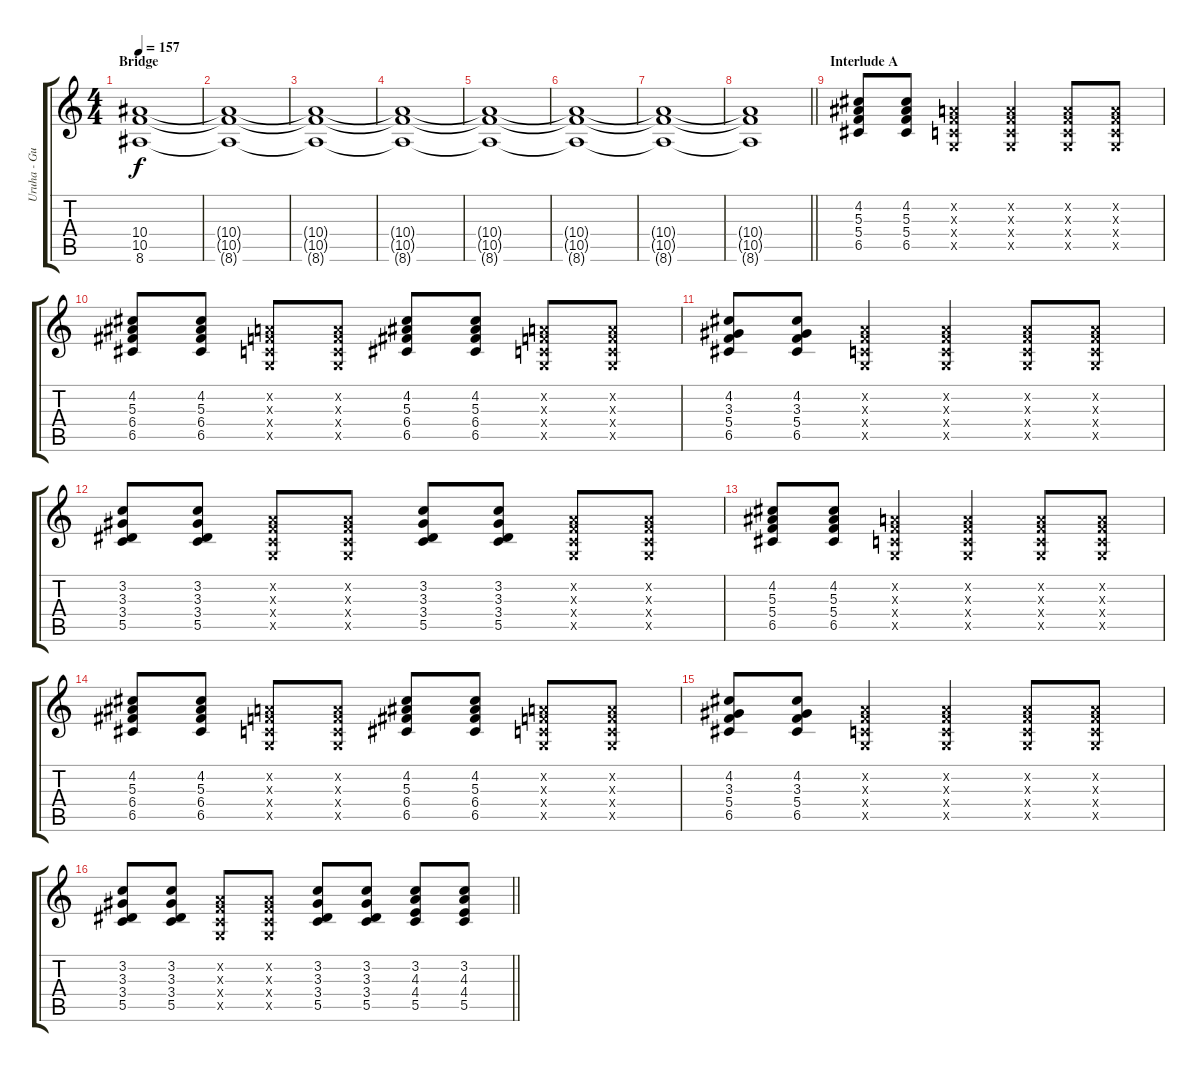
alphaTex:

\track ("Uruha - Guitar 1" "Uruha - Gu") {instrument distortionguitar}
\staff {score tabs}
\tuning (D4 A3 F3 C3 G2 D2) {hide}
\ts (4 4)
\section ("" "Bridge")
\tempo 157
\clef g2
\ks c
(10.4 10.5 8.6).1{dy f instrument distortionguitar} |
(10.4{t} 10.5{t} 8.6{t}).1 |
(10.4{t} 10.5{t} 8.6{t}).1 |
(10.4{t} 10.5{t} 8.6{t}).1 |
(10.4{t} 10.5{t} 8.6{t}).1 |
(10.4{t} 10.5{t} 8.6{t}).1 |
(10.4{t} 10.5{t} 8.6{t}).1 |
\barLineRight lightlight
(10.4{t} 10.5{t} 8.6{t}).1 |
\section ("" "Interlude A")
(4.2 5.3 5.4 6.5).8{instrument overdrivenguitar} (4.2 5.3 5.4 6.5).8 (0.2{x} 0.3{x} 0.4{x} 0.5{x}).4 (0.2{x} 0.3{x} 0.4{x} 0.5{x}).4 (0.2{x} 0.3{x} 0.4{x} 0.5{x}).8 (0.2{x} 0.3{x} 0.4{x} 0.5{x}).8 |
(4.2 5.3 6.4 6.5).8 (4.2 5.3 6.4 6.5).8 (0.2{x} 0.3{x} 0.4{x} 0.5{x}).8 (0.2{x} 0.3{x} 0.4{x} 0.5{x}).8 (4.2 5.3 6.4 6.5).8 (4.2 5.3 6.4 6.5).8 (0.2{x} 0.3{x} 0.4{x} 0.5{x}).8 (0.2{x} 0.3{x} 0.4{x} 0.5{x}).8 |
(4.2 3.3 5.4 6.5).8 (4.2 3.3 5.4 6.5).8 (0.2{x} 0.3{x} 0.4{x} 0.5{x}).4 (0.2{x} 0.3{x} 0.4{x} 0.5{x}).4 (0.2{x} 0.3{x} 0.4{x} 0.5{x}).8 (0.2{x} 0.3{x} 0.4{x} 0.5{x}).8 |
(3.2 3.3 3.4 5.5).8 (3.2 3.3 3.4 5.5).8 (0.2{x} 0.3{x} 0.4{x} 0.5{x}).8 (0.2{x} 0.3{x} 0.4{x} 0.5{x}).8 (3.2 3.3 3.4 5.5).8 (3.2 3.3 3.4 5.5).8 (0.2{x} 0.3{x} 0.4{x} 0.5{x}).8 (0.2{x} 0.3{x} 0.4{x} 0.5{x}).8 |
(4.2 5.3 5.4 6.5).8 (4.2 5.3 5.4 6.5).8 (0.2{x} 0.3{x} 0.4{x} 0.5{x}).4 (0.2{x} 0.3{x} 0.4{x} 0.5{x}).4 (0.2{x} 0.3{x} 0.4{x} 0.5{x}).8 (0.2{x} 0.3{x} 0.4{x} 0.5{x}).8 |
(4.2 5.3 6.4 6.5).8 (4.2 5.3 6.4 6.5).8 (0.2{x} 0.3{x} 0.4{x} 0.5{x}).8 (0.2{x} 0.3{x} 0.4{x} 0.5{x}).8 (4.2 5.3 6.4 6.5).8 (4.2 5.3 6.4 6.5).8 (0.2{x} 0.3{x} 0.4{x} 0.5{x}).8 (0.2{x} 0.3{x} 0.4{x} 0.5{x}).8 |
(4.2 3.3 5.4 6.5).8 (4.2 3.3 5.4 6.5).8 (0.2{x} 0.3{x} 0.4{x} 0.5{x}).4 (0.2{x} 0.3{x} 0.4{x} 0.5{x}).4 (0.2{x} 0.3{x} 0.4{x} 0.5{x}).8 (0.2{x} 0.3{x} 0.4{x} 0.5{x}).8 |
\barLineRight lightlight
(3.2 3.3 3.4 5.5).8 (3.2 3.3 3.4 5.5).8 (0.2{x} 0.3{x} 0.4{x} 0.5{x}).8 (0.2{x} 0.3{x} 0.4{x} 0.5{x}).8 (3.2 3.3 3.4 5.5).8 (3.2 3.3 3.4 5.5).8 (3.2 4.3 4.4 5.5).8 (3.2 4.3 4.4 5.5).8
